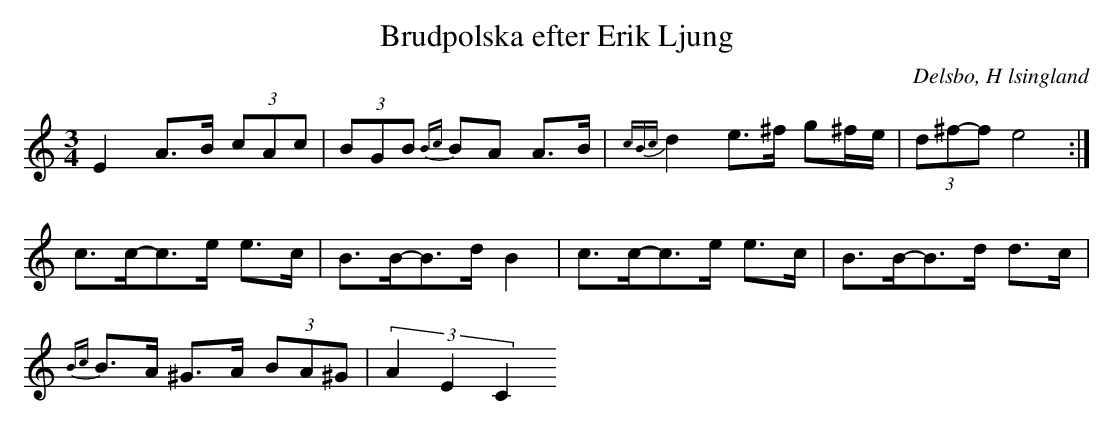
X:1
T: Brudpolska efter Erik Ljung
O: Delsbo, H lsingland
M: 3/4
L: 1/8
K: Am
E2 A>B (3cAc| (3BGB {Bc}BA A>B|{cBc}d2 e>^f g^f/e/|(3d^f-f e4 :|
c>c-c>e e>c|B>B-B>d B2|c>c-c>e e>c|B>B-B>d d>c|
{Bc}B>A ^G>A (3BA^G|(3A2E2C2
